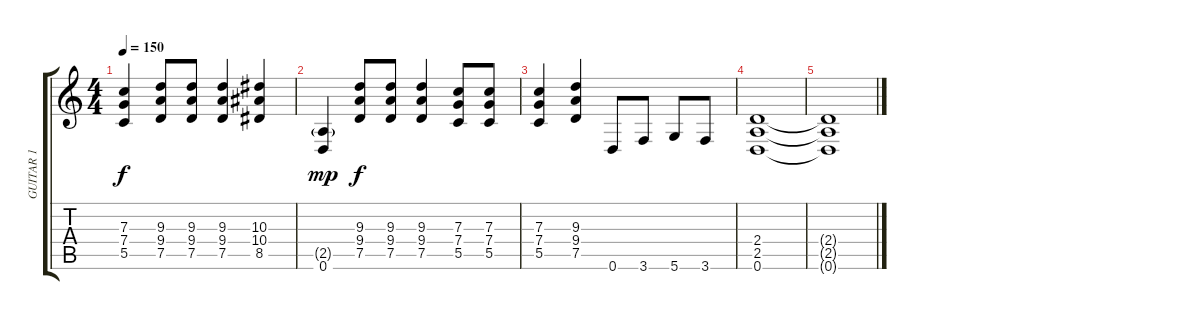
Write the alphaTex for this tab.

\track ("GUITAR 1" "GUITAR 1") {instrument overdrivenguitar}
\staff {score tabs}
\tuning (D4 A3 F3 C3 G2 D2) {hide}
\ts (4 4)
\tempo 150
\clef g2
\ks c
(7.3 7.4 5.5).4{dy f} (9.3 9.4 7.5).8 (9.3 9.4 7.5).8 (9.3 9.4 7.5).4 (10.3 10.4 8.5).4 |
(2.5{g} 0.6).4{dy mp} (9.3 9.4 7.5).8{dy f} (9.3 9.4 7.5).8 (9.3 9.4 7.5).4 (7.3 7.4 5.5).8 (7.3 7.4 5.5).8 |
(7.3 7.4 5.5).4 (9.3 9.4 7.5).4 0.6.8 3.6.8 5.6.8 3.6.8 |
(2.4 2.5 0.6).1 |
(2.4{t} 2.5{t} 0.6{t}).1
